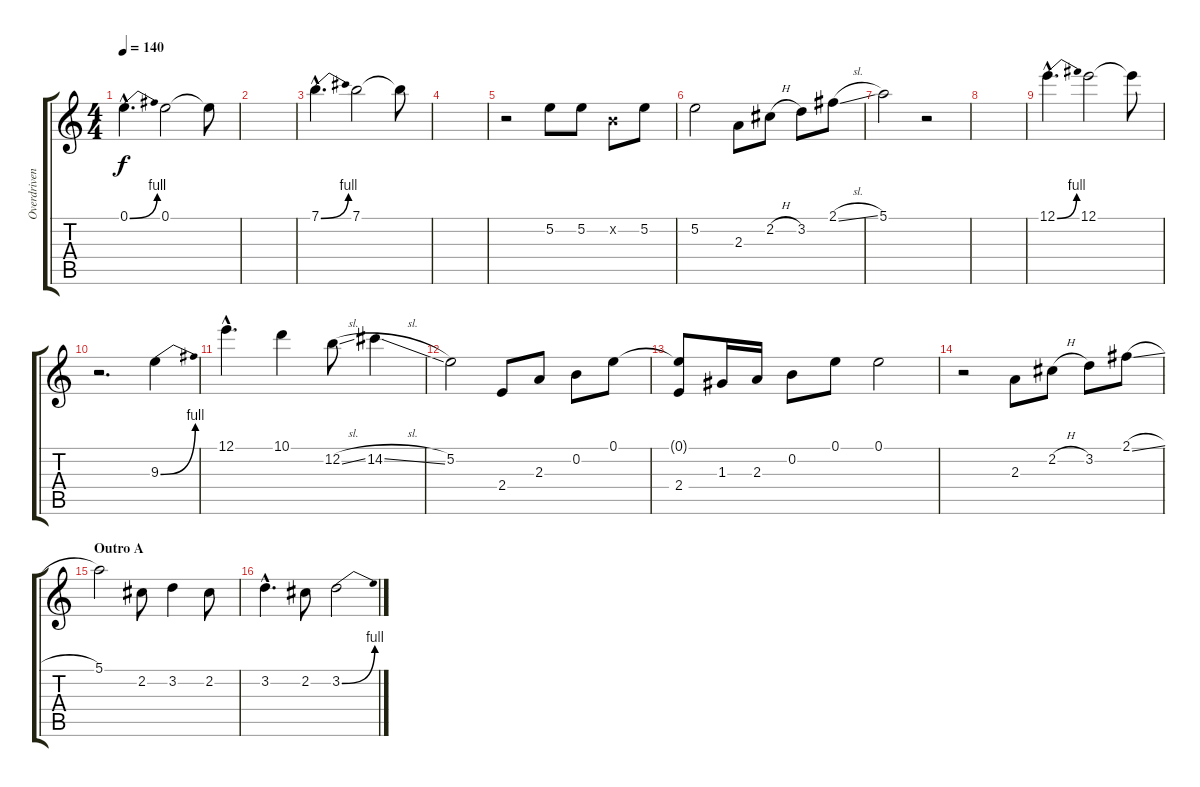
\track ("Overdriven" "Overdriven") {instrument overdrivenguitar}
\staff {score tabs}
\tuning (E4 B3 G3 D3 A2 E2) {hide}
\ts (4 4)
\tempo 140
\clef g2
\ks c
0.1{be (bend 0 0 60 4) hac}.4{d dy f} 0.1.2 0.1{t}.8 |
|
7.1{be (bend 0 0 60 4) hac}.4{d} 7.1.2 7.1{t}.8 |
|
r.2 5.2.8 5.2.8 0.2{x}.8 5.2.8 |
5.2.2 2.3.8 2.2{h}.8 3.2.8 2.1{sl}.8 |
5.1.2 r.2 |
|
12.1{be (bend 0 0 60 4) hac}.4{d} 12.1.2 12.1{t}.8 |
r.2{d} 9.3{be (bend 0 0 60 4)}.4 |
12.1{hac}.4{d} 10.1.4 12.2{sl}.8 14.2{sl}.4 |
5.2.2 2.4.8 2.3.8 0.2.8 0.1.8 |
(0.1{t} 2.4).8 1.3.16 2.3.16 0.2.8 0.1.8 0.1.2 |
r.2 2.3.8 2.2{h}.8 3.2.8 2.1{sl}.8 |
\section ("" "Outro A")
5.1.2 2.2.8 3.2.4 2.2.8 |
3.2{hac}.4{d} 2.2.8 3.2{be (bend 0 0 60 4)}.2
